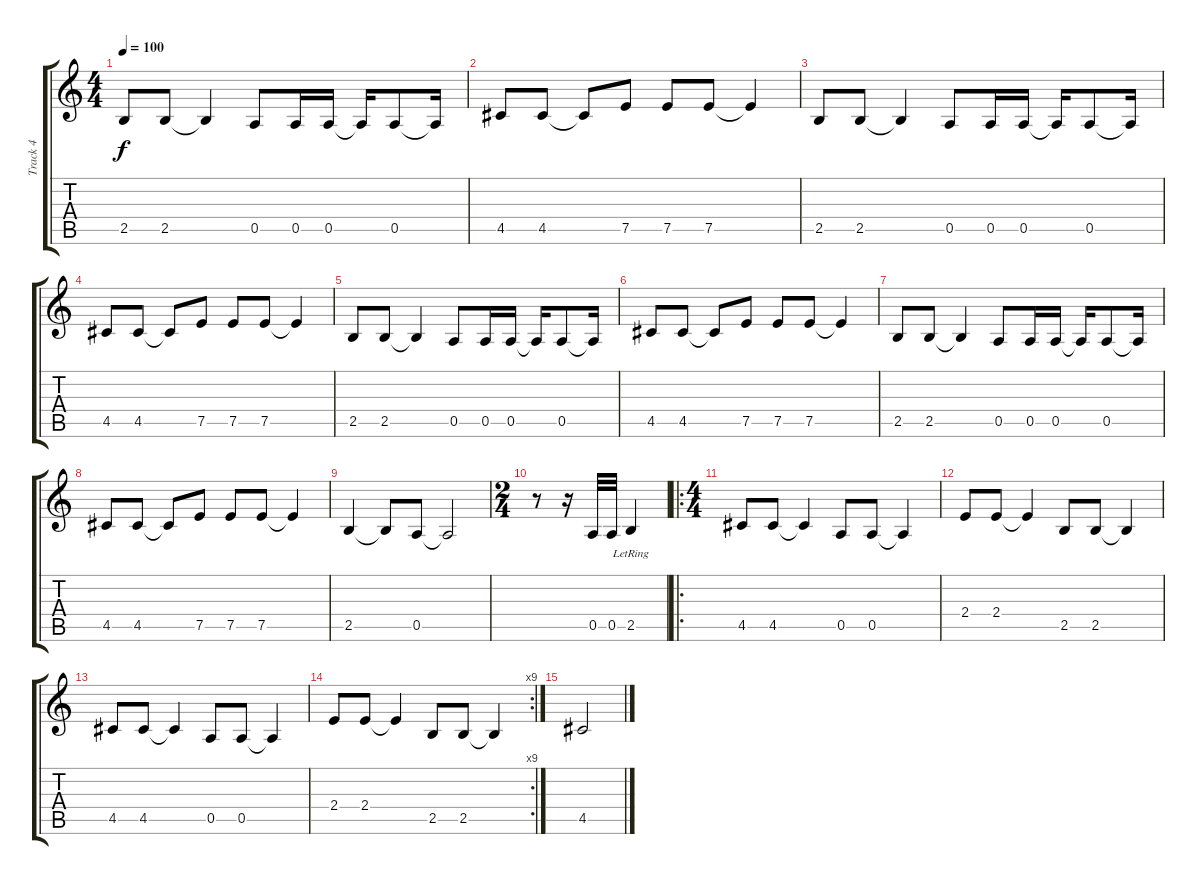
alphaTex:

\track ("Track 4" "Track 4") {instrument electricbassfinger}
\staff {score tabs}
\tuning (E4 B3 G3 D3 A2 E2) {hide}
\ts (4 4)
\tempo 100
\clef g2
\ks c
2.5.8{dy f} 2.5.8 2.5{t}.4 0.5.8 0.5.16 0.5.16 0.5{t}.16 0.5.8 0.5{t}.16 |
4.5.8 4.5.8 4.5{t}.8 7.5.8 7.5.8 7.5.8 7.5{t}.4 |
2.5.8 2.5.8 2.5{t}.4 0.5.8 0.5.16 0.5.16 0.5{t}.16 0.5.8 0.5{t}.16 |
4.5.8 4.5.8 4.5{t}.8 7.5.8 7.5.8 7.5.8 7.5{t}.4 |
2.5.8 2.5.8 2.5{t}.4 0.5.8 0.5.16 0.5.16 0.5{t}.16 0.5.8 0.5{t}.16 |
4.5.8 4.5.8 4.5{t}.8 7.5.8 7.5.8 7.5.8 7.5{t}.4 |
2.5.8 2.5.8 2.5{t}.4 0.5.8 0.5.16 0.5.16 0.5{t}.16 0.5.8 0.5{t}.16 |
4.5.8 4.5.8 4.5{t}.8 7.5.8 7.5.8 7.5.8 7.5{t}.4 |
2.5.4 2.5{t}.8 0.5.8 0.5{t}.2 |
\ts (2 4)
r.8 r.16 0.5.32 0.5.32 2.5{lr}.4 |
\ro
\ts (4 4)
4.5.8 4.5.8 4.5{t}.4 0.5.8 0.5.8 0.5{t}.4 |
2.4.8 2.4.8 2.4{t}.4 2.5.8 2.5.8 2.5{t}.4 |
4.5.8 4.5.8 4.5{t}.4 0.5.8 0.5.8 0.5{t}.4 |
\rc 9
2.4.8 2.4.8 2.4{t}.4 2.5.8 2.5.8 2.5{t}.4 |
4.5.2
